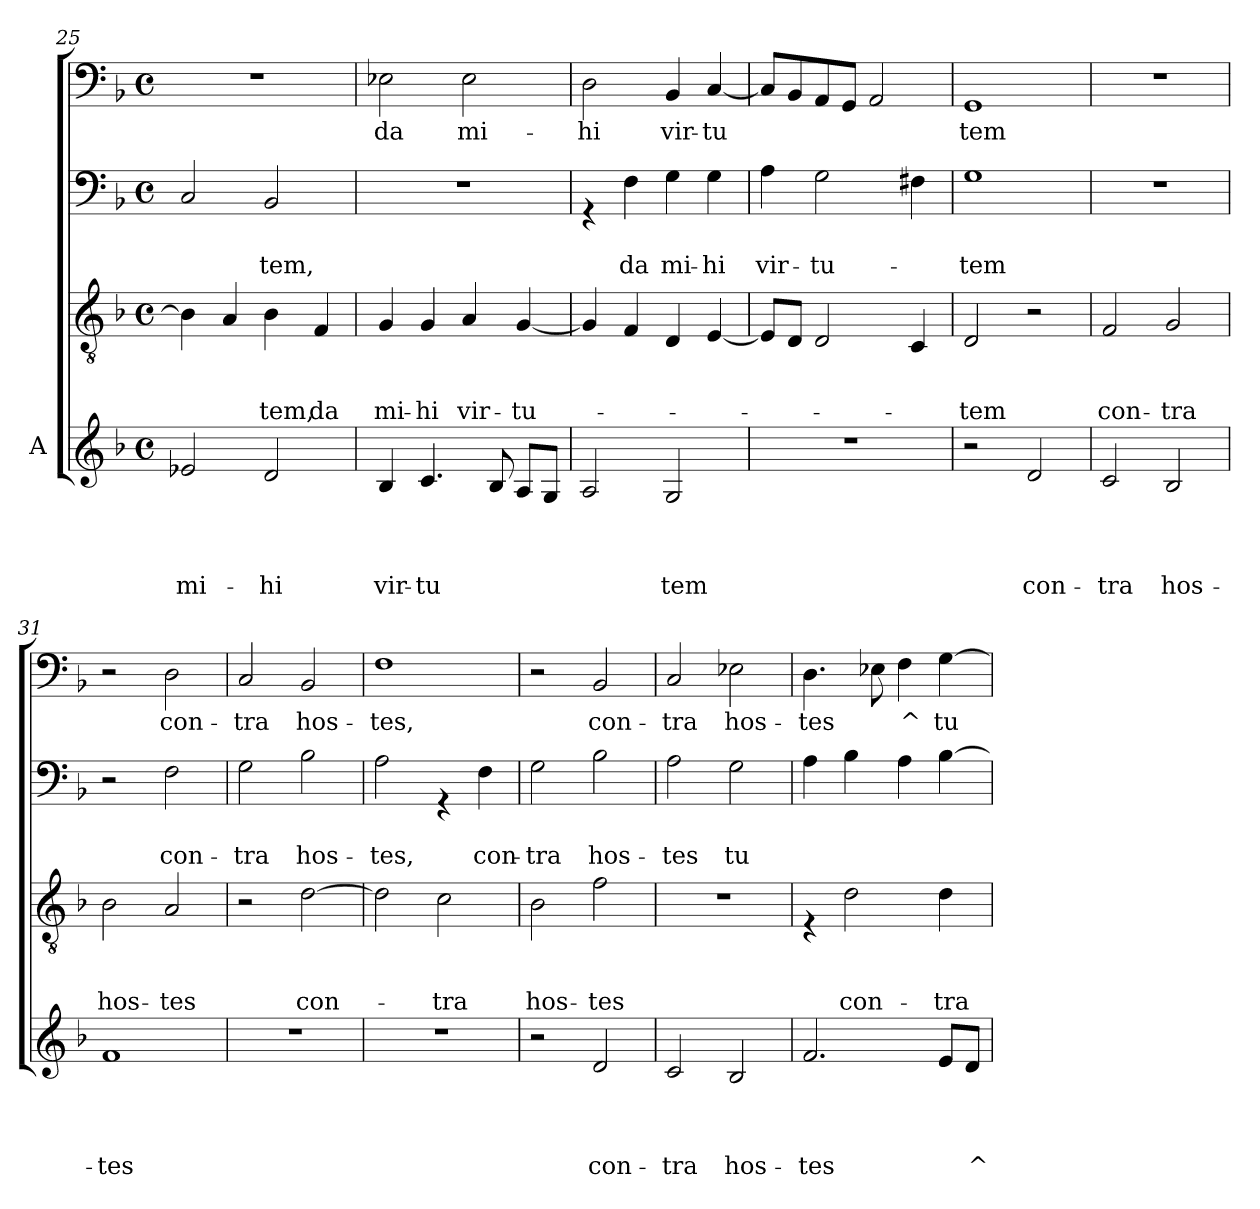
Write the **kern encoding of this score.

**kern	**text	**text	**text	**text	**kern	**text	**text	**text	**kern	**text	**text	**kern	**text
*part4	*part4	*part4	*part4	*part4	*part3	*part3	*part3	*part3	*part2	*part2	*part2	*part1	*part1
*staff4	*staff4	*staff4	*staff4	*staff4	*staff3	*staff3	*staff3	*staff3	*staff2	*staff2	*staff2	*staff1	*staff1
*I"A	*	*	*	*	*	*	*	*	*	*	*	*	*
*clefG2	*	*	*	*	*clefGv2	*	*	*	*clefF4	*	*	*clefF4	*
*k[b-]	*	*	*	*	*k[b-]	*	*	*	*k[b-]	*	*	*k[b-]	*
*F:	*	*	*	*	*F:	*	*	*	*F:	*	*	*F:	*
*M4/4	*	*	*	*	*M4/4	*	*	*	*M4/4	*	*	*M4/4	*
*met(c)	*	*	*	*	*met(c)	*	*	*	*met(c)	*	*	*met(c)	*
=25	=25	=25	=25	=25	=25	=25	=25	=25	=25	=25	=25	=25	=25
!	!	!	!	!LO:LY:b	!	!	!	!	!	!	!	!	!
2e-X/	.	.	.	mi-	4B-\]	.	.	.	2C/	.	.	1r	.
.	.	.	.	.	4A/	.	.	.	.	.	.	.	.
!	!	!	!	!LO:LY:b	!	!	!	!LO:LY:b	!	!	!LO:LY:b	!	!
2d/	.	.	.	-hi	4B-\	.	.	tem,	2BB-/	.	tem,	.	.
!	!	!	!	!	!	!	!	!LO:LY:b	!	!	!	!	!
.	.	.	.	.	4F/	.	.	da	.	.	.	.	.
=26	=26	=26	=26	=26	=26	=26	=26	=26	=26	=26	=26	=26	=26
!	!	!	!	!LO:LY:b	!	!	!	!LO:LY:b	!	!	!	!	!LO:LY:b
4B-/	.	.	.	vir-	4G/	.	.	mi-	1r	.	.	2E-X\	da
!	!	!	!	!LO:LY:b	!	!	!	!LO:LY:b	!	!	!	!	!
4.c/	.	.	.	-tu	4G/	.	.	-hi	.	.	.	.	.
!	!	!	!	!	!	!	!	!LO:LY:b	!	!	!	!	!LO:LY:b
.	.	.	.	.	4A/	.	.	vir-	.	.	.	2E-\	mi-
8B-/	.	.	.	.	.	.	.	.	.	.	.	.	.
!	!	!	!	!	!	!	!	!LO:LY:b	!	!	!	!	!
8A/L	.	.	.	.	[<4G/	.	.	-tu-	.	.	.	.	.
8G/J	.	.	.	.	.	.	.	.	.	.	.	.	.
=27	=27	=27	=27	=27	=27	=27	=27	=27	=27	=27	=27	=27	=27
!	!	!	!	!	!	!	!	!	!	!	!	!	!LO:LY:b
2A/	.	.	.	.	4G/]	.	.	.	4rGG	.	.	2D\	-hi
!	!	!	!	!	!	!	!	!	!	!	!LO:LY:b	!	!
.	.	.	.	.	4F/	.	.	.	4F\	.	da	.	.
!	!	!	!	!LO:LY:b	!	!	!	!	!	!	!LO:LY:b	!	!LO:LY:b
2G/	.	.	.	tem	4D/	.	.	.	4G\	.	mi-	4BB-/	vir-
!	!	!	!	!	!	!	!	!	!	!	!LO:LY:b	!	!LO:LY:b
.	.	.	.	.	[<4E/	.	.	.	4G\	.	-hi	[<4C/	-tu
!!LO:LB:g=z
=28	=28	=28	=28	=28	=28	=28	=28	=28	=28	=28	=28	=28	=28
!	!	!	!	!	!	!	!	!	!	!	!LO:LY:b	!	!
1r	.	.	.	.	8E/L]	.	.	.	4A\	.	vir-	8C/L]	.
.	.	.	.	.	8D/J	.	.	.	.	.	.	8BB-/	.
!	!	!	!	!	!	!	!	!	!	!	!LO:LY:b	!	!
.	.	.	.	.	2D/	.	.	.	2G\	.	-tu-	8AA/	.
.	.	.	.	.	.	.	.	.	.	.	.	8GG/J	.
.	.	.	.	.	.	.	.	.	.	.	.	2AA/	.
.	.	.	.	.	4C/	.	.	.	4F#X\	.	.	.	.
=29	=29	=29	=29	=29	=29	=29	=29	=29	=29	=29	=29	=29	=29
!	!	!	!	!	!	!	!	!LO:LY:b	!	!	!LO:LY:b	!	!LO:LY:b
2r	.	.	.	.	2D/	.	.	-tem	1G	.	-tem	1GG	tem
!	!	!	!	!LO:LY:b	!	!	!	!	!	!	!	!	!
2d/	.	.	.	con-	2r	.	.	.	.	.	.	.	.
=30	=30	=30	=30	=30	=30	=30	=30	=30	=30	=30	=30	=30	=30
!	!	!	!	!LO:LY:b	!	!	!	!LO:LY:b	!	!	!	!	!
2c/	.	.	.	-tra	2F/	.	.	con-	1r	.	.	1r	.
!	!	!	!	!LO:LY:b	!	!	!	!LO:LY:b	!	!	!	!	!
2B-/	.	.	.	hos-	2G/	.	.	-tra	.	.	.	.	.
=31	=31	=31	=31	=31	=31	=31	=31	=31	=31	=31	=31	=31	=31
!	!	!	!	!LO:LY:b	!	!	!	!LO:LY:b	!	!	!	!	!
1f	.	.	.	-tes	2B-\	.	.	hos-	2r	.	.	2r	.
!	!	!	!	!	!	!	!	!LO:LY:b	!	!	!LO:LY:b	!	!LO:LY:b
.	.	.	.	.	2A/	.	.	-tes	2F\	.	con-	2D\	con-
=32	=32	=32	=32	=32	=32	=32	=32	=32	=32	=32	=32	=32	=32
!	!	!	!	!	!	!	!	!	!	!	!LO:LY:b	!	!LO:LY:b
1r	.	.	.	.	2r	.	.	.	2G\	.	-tra	2C/	-tra
!	!	!	!	!	!	!	!	!LO:LY:b	!	!	!LO:LY:b	!	!LO:LY:b
.	.	.	.	.	[>2d\	.	.	con-	2B-\	.	hos-	2BB-/	hos-
!!LO:LB:g=z
=33	=33	=33	=33	=33	=33	=33	=33	=33	=33	=33	=33	=33	=33
!	!	!	!	!	!	!	!	!	!	!	!LO:LY:b	!	!LO:LY:b
1r	.	.	.	.	2d\]	.	.	.	2A\	.	-tes,	1F	-tes,
!	!	!	!	!	!	!	!	!LO:LY:b	!	!	!	!	!
.	.	.	.	.	2c\	.	.	-tra	4rGG	.	.	.	.
!	!	!	!	!	!	!	!	!	!	!	!LO:LY:b	!	!
.	.	.	.	.	.	.	.	.	4F\	.	con-	.	.
=34	=34	=34	=34	=34	=34	=34	=34	=34	=34	=34	=34	=34	=34
!	!	!	!	!	!	!	!	!LO:LY:b	!	!	!LO:LY:b	!	!
2r	.	.	.	.	2B-\	.	.	hos-	2G\	.	-tra	2r	.
!	!	!	!	!LO:LY:b	!	!	!	!LO:LY:b	!	!	!LO:LY:b	!	!LO:LY:b
2d/	.	.	.	con-	2f\	.	.	-tes	2B-\	.	hos-	2BB-/	con-
=35	=35	=35	=35	=35	=35	=35	=35	=35	=35	=35	=35	=35	=35
!	!	!	!	!LO:LY:b	!	!	!	!	!	!	!LO:LY:b	!	!LO:LY:b
2c/	.	.	.	-tra	1r	.	.	.	2A\	.	-tes	2C/	-tra
!	!	!	!	!LO:LY:b	!	!	!	!	!	!	!LO:LY:b	!	!LO:LY:b
2B-/	.	.	.	hos-	.	.	.	.	2G\	.	tu	2E-X\	hos-
=36	=36	=36	=36	=36	=36	=36	=36	=36	=36	=36	=36	=36	=36
!	!	!	!	!LO:LY:b	!	!	!	!	!	!	!	!	!LO:LY:b
2.f/	.	.	.	-tes	4rE	.	.	.	4A\	.	.	4.D\	-tes
!	!	!	!	!	!	!	!	!LO:LY:b	!	!	!	!	!
.	.	.	.	.	2d\	.	.	con-	4B-\	.	.	.	.
.	.	.	.	.	.	.	.	.	.	.	.	8E-X\	.
!	!	!	!	!	!	!	!	!	!	!	!	!	!LO:LY:b
.	.	.	.	.	.	.	.	.	4A\	.	.	4F\	^
!	!	!	!	!	!	!	!	!LO:LY:b	!	!	!	!	!LO:LY:b
8e/L	.	.	.	.	4d\	.	.	-tra	[>4B-\	.	.	[>4G\	tu-
!	!	!	!	!LO:LY:b	!	!	!	!	!	!	!	!	!
8d/J	.	.	.	^	.	.	.	.	.	.	.	.	.
=	=	=	=	=	=	=	=	=	=	=	=	=	=
*-	*-	*-	*-	*-	*-	*-	*-	*-	*-	*-	*-	*-	*-
